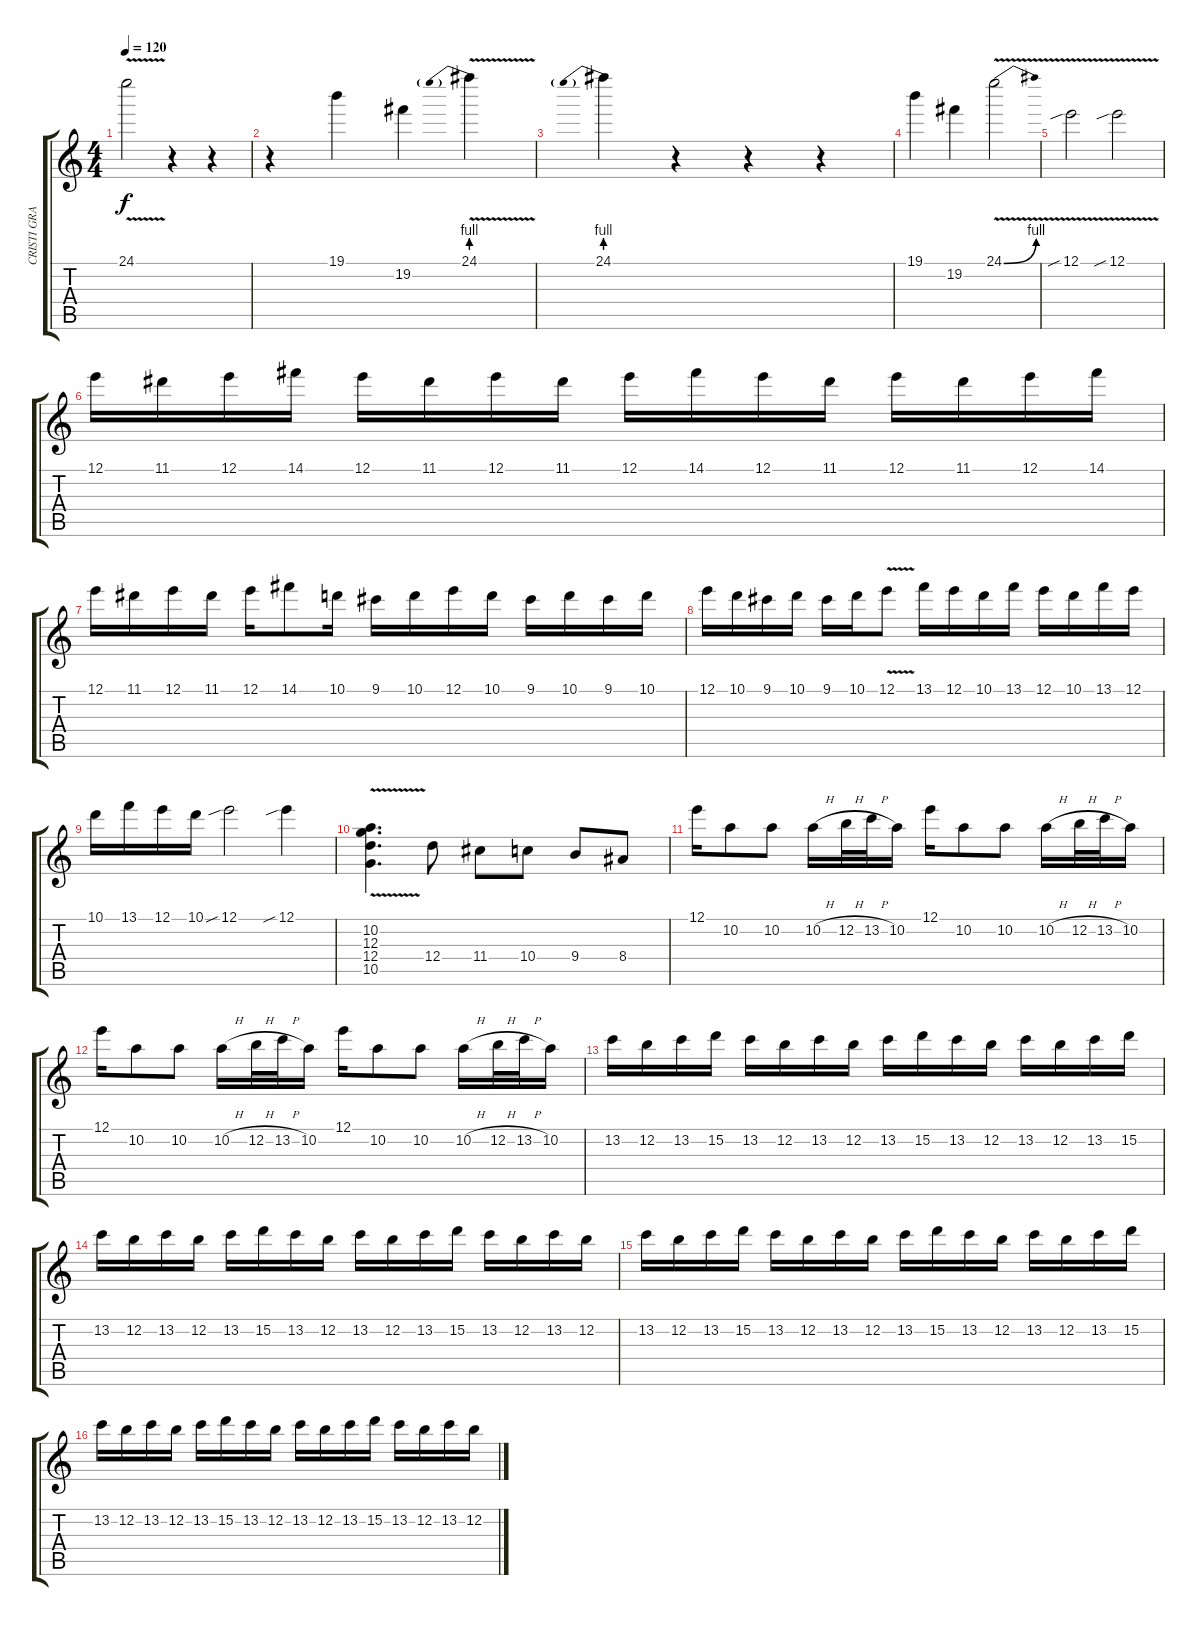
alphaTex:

\track ("CRISTI GRAM" "CRISTI GRA") {instrument overdrivenguitar}
\staff {score tabs}
\tuning (E4 B3 G3 D3 A2 E2) {hide}
\ts (4 4)
\tempo 120
\clef g2
\ks c
24.1{v}.2{dy f} r.4 r.4 |
r.4 19.1.4 19.2.4 24.1{be (prebend 0 4 60 4) v}.4 |
24.1{be (prebend 0 4 60 4)}.4 r.4 r.4 r.4 |
19.1.4 19.2.4 24.1{be (bend 0 0 60 4) v}.2 |
12.1{v sib}.2 12.1{v sib}.2 |
12.1.16 11.1.16 12.1.16 14.1.16 12.1.16 11.1.16 12.1.16 11.1.16 12.1.16 14.1.16 12.1.16 11.1.16 12.1.16 11.1.16 12.1.16 14.1.16 |
12.1.16 11.1.16 12.1.16 11.1.16 12.1.16 14.1.8 10.1.16 9.1.16 10.1.16 12.1.16 10.1.16 9.1.16 10.1.16 9.1.16 10.1.16 |
12.1.16 10.1.16 9.1.16 10.1.16 9.1.16 10.1.16 12.1{v}.8 13.1.16 12.1.16 10.1.16 13.1.16 12.1.16 10.1.16 13.1.16 12.1.16 |
10.1.16 13.1.16 12.1.16 10.1.16 12.1{sib}.2 12.1{sib}.4 |
(10.2 12.3{v} 12.4 10.5).4{d} 12.4.8 11.4.8 10.4.8 9.4.8 8.4.8 |
12.1.16 10.2.8 10.2.8 10.2{h}.16 12.2{h}.32 13.2{h}.32 10.2.16 12.1.16 10.2.8 10.2.8 10.2{h}.16 12.2{h}.32 13.2{h}.32 10.2.16 |
12.1.16 10.2.8 10.2.8 10.2{h}.16 12.2{h}.32 13.2{h}.32 10.2.16 12.1.16 10.2.8 10.2.8 10.2{h}.16 12.2{h}.32 13.2{h}.32 10.2.16 |
13.2.16 12.2.16 13.2.16 15.2.16 13.2.16 12.2.16 13.2.16 12.2.16 13.2.16 15.2.16 13.2.16 12.2.16 13.2.16 12.2.16 13.2.16 15.2.16 |
13.2.16 12.2.16 13.2.16 12.2.16 13.2.16 15.2.16 13.2.16 12.2.16 13.2.16 12.2.16 13.2.16 15.2.16 13.2.16 12.2.16 13.2.16 12.2.16 |
13.2.16 12.2.16 13.2.16 15.2.16 13.2.16 12.2.16 13.2.16 12.2.16 13.2.16 15.2.16 13.2.16 12.2.16 13.2.16 12.2.16 13.2.16 15.2.16 |
13.2.16 12.2.16 13.2.16 12.2.16 13.2.16 15.2.16 13.2.16 12.2.16 13.2.16 12.2.16 13.2.16 15.2.16 13.2.16 12.2.16 13.2.16 12.2.16
